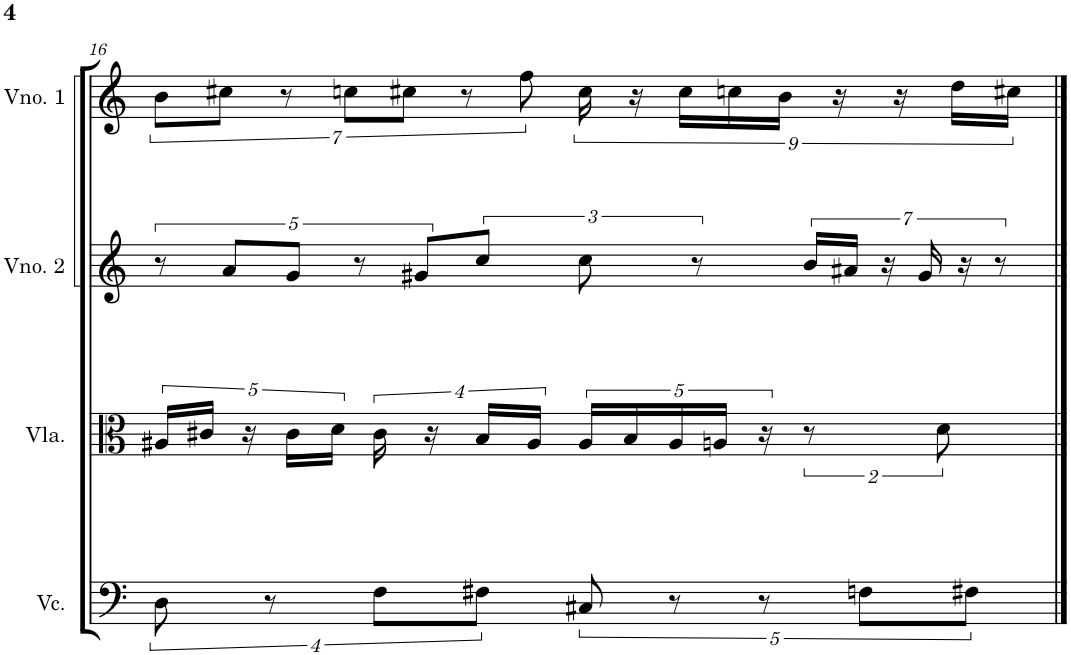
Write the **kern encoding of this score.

**kern	**kern	**kern	**kern
*part4	*part3	*part2	*part1
*staff4	*staff3	*staff2	*staff1
*I"Violoncelo	*I"Viola	*I"Violino 2	*I"Violino 1
*I'Vc.	*I'Vla.	*I'Vno. 2	*I'Vno. 1
!!LO:PB:g=z
*clefF4	*clefC3	*clefG2	*clefG2
*k[]	*k[]	*k[]	*k[]
*M4/4	*M4/4	*M4/4	*M4/4
=16	=16	=16	=16
8D\	20A#X/LL	40%3r	14b\L
.	20c#X/JJ	.	.
.	.	.	14cc#X\J
.	.	40%3a/L	.
.	20r	.	.
8r	.	.	.
.	.	.	14r
.	20c#\LL	40%3g/J	.
.	20d\JJ	.	.
.	.	.	14ccn\L
.	.	40%3r	.
8F\L	16c#\	.	.
.	.	.	14cc#X\J
.	.	40%3g#X/L	.
.	16r	.	.
.	.	.	14r
8F#X\J	16B/LL	8cc/J	.
.	.	.	14ff\
.	16A#/JJ	.	.
10C#X/	20A#/LL	8cc\	18cc#\
.	20B/	.	.
.	.	.	18r
10r	20A#/	.	.
.	.	.	18cc#\LL
.	.	8r	.
.	20An/JJ	.	.
.	.	.	18ccn\
10r	20r	.	.
.	.	.	18b\JJ
.	8r	28b/LL	.
.	.	.	18r
.	.	28a#X/JJ	.
10Fn\L	.	.	.
.	.	28r	.
.	.	.	18r
.	.	28g#/	.
.	8d\	.	.
.	.	.	18dd\LL
.	.	28r	.
10F#X\J	.	.	.
.	.	14r	.
.	.	.	18cc#X\JJ
==	==	==	==
*-	*-	*-	*-
